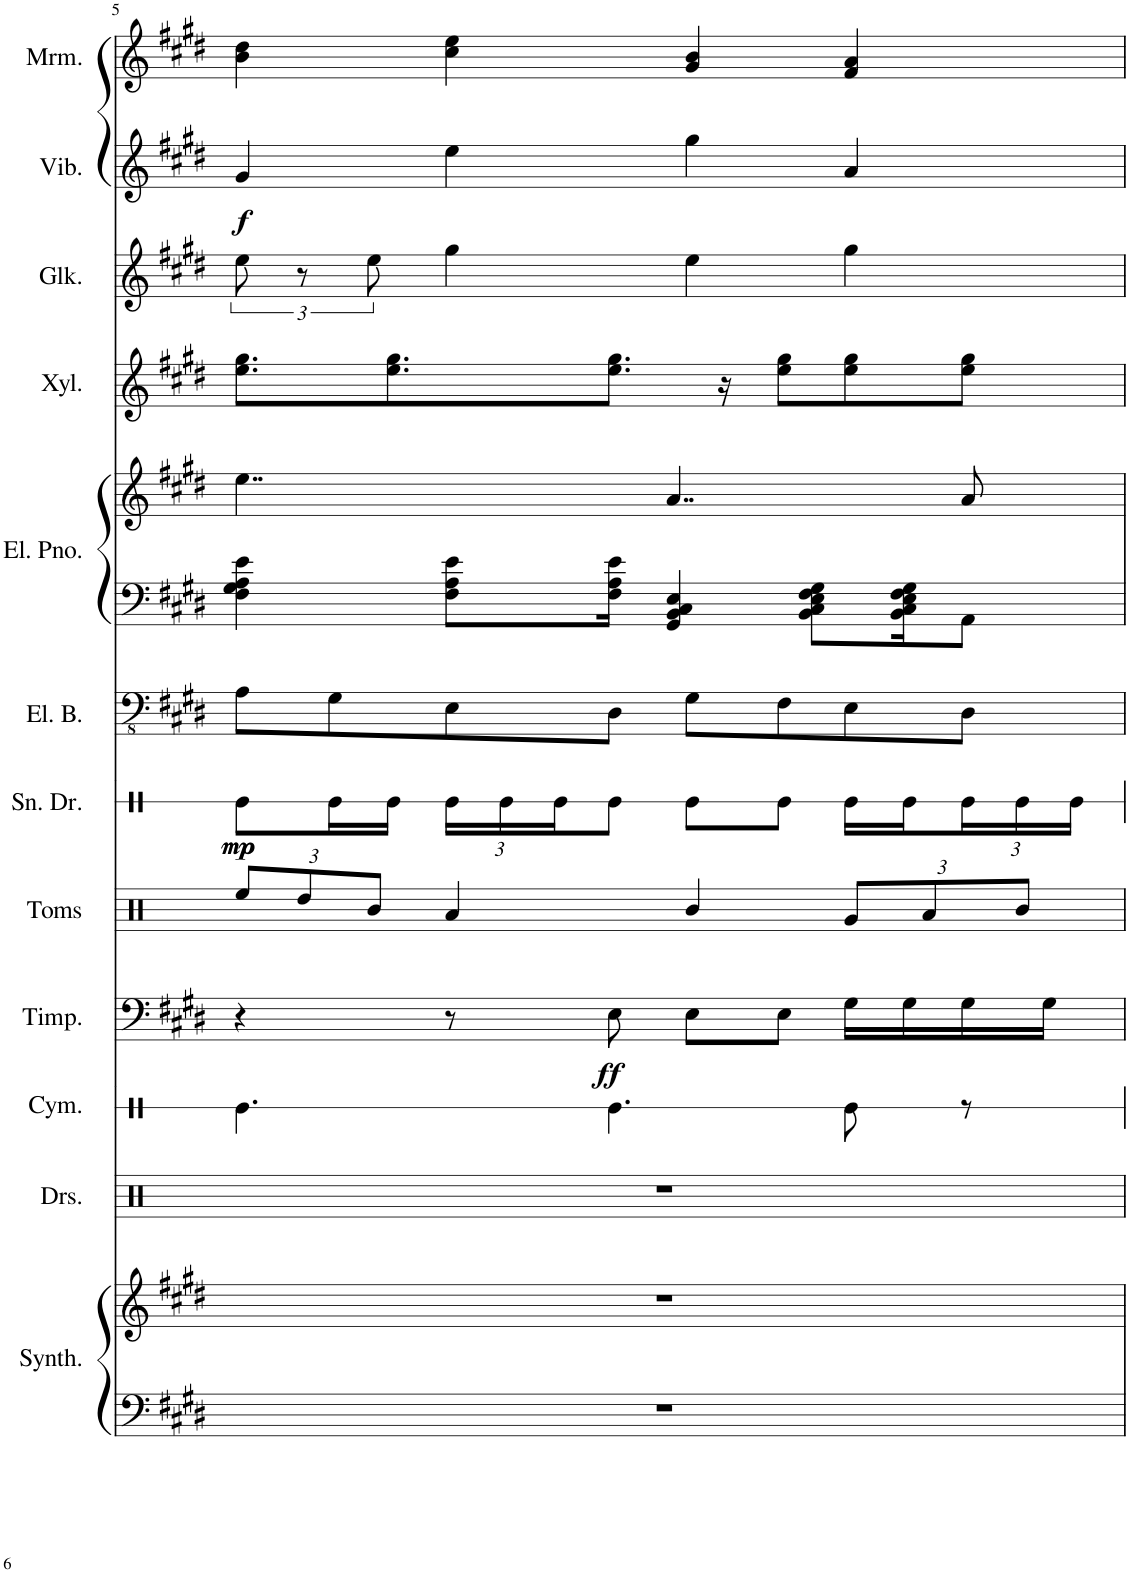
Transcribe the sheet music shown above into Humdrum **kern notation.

**kern	**kern	**kern	**kern	**kern	**dynam	**kern	**kern	**dynam	**kern	**kern	**kern	**kern	**kern	**kern	**dynam	**kern
*part12	*part12	*part11	*part10	*part9	*part9	*part8	*part7	*part7	*part6	*part5	*part5	*part4	*part3	*part2	*part2	*part1
*staff14	*staff13	*staff12	*staff11	*staff10	*staff10	*staff9	*staff8	*staff8	*staff7	*staff6	*staff5	*staff4	*staff3	*staff2	*staff2	*staff1
*I"Effect Synthesizer	*	*I"Drumset	*I"Cymbal	*I"Timpani	*	*I"Tom Toms	*I"Snare Drum	*	*I"Electric Bass	*I"Electric Piano	*	*I"Xylophone	*I"Glockenspiel	*I"Vibraphone	*	*I"Marimba
*I'Synth.	*	*I'Drs.	*I'Cym.	*I'Timp.	*	*I'Toms	*I'Sn. Dr.	*	*I'El. B.	*I'El. Pno.	*	*I'Xyl.	*I'Glk.	*I'Vib.	*	*I'Mrm.
!!LO:PB:g=z
*clefF4	*clefG2	*clefX	*clefX	*clefF4	*	*clefX	*clefX	*	*clefFv4	*clefF4	*clefG2	*clefG2	*clefG2	*clefG2	*	*clefG2
*	*	*	*	*	*	*	*	*	*	*	*	*Trd-7c-12	*Trd-14c-24	*	*	*
*k[f#c#g#d#]	*k[f#c#g#d#]	*k[]	*k[]	*k[f#c#g#d#]	*	*k[]	*k[]	*	*k[f#c#g#d#]	*k[f#c#g#d#]	*k[f#c#g#d#]	*k[f#c#g#d#]	*k[f#c#g#d#]	*k[f#c#g#d#]	*	*k[f#c#g#d#]
*	*	*	*	*	*	*Xbrackettup	*	*	*	*	*	*	*	*	*	*
=5	=5	=5	=5	=5	=5	=5	=5	=5	=5	=5	=5	=5	=5	=5	=5	=5
!	!	!	!	!	!	!	!	!LO:DY:b	!	!	!	!	!	!	!	!
!	!	!	!	!	!	!	!	!LO:DY:n=1:b	!	!	!	!	!	!	!LO:DY:b	!
1r	1r	1r	4.Re\	4r	.	12Ree/L	8Re\L	mp mp	8AA\L	4F#\ 4G#\ 4A\ 4e\	4..ee\	8.ee\ 8.gg#\L	12ee\	4g#/	f	4b\ 4dd#\
.	.	.	.	.	.	12Rdd/	.	.	.	.	.	.	12r	.	.	.
.	.	.	.	.	.	.	16Re\L	.	8GG#\	.	.	.	.	.	.	.
.	.	.	.	.	.	12R/J	.	.	.	.	.	.	12ee\	.	.	.
.	.	.	.	.	.	.	16Re\JJ	.	.	.	.	8.ee\ 8.gg#\	.	.	.	.
*	*	*	*	*	*	*	*Xbrackettup	*	*	*	*	*	*	*	*	*
.	.	.	.	8r	.	4Ra/	24Re\LL	.	8EE\	8F#\ 8A\ 8e\L	.	.	4gg#\	4ee\	.	4cc#\ 4ee\
.	.	.	.	.	.	.	24Re\	.	.	.	.	.	.	.	.	.
.	.	.	.	.	.	.	24Re\J	.	.	.	.	.	.	.	.	.
!	!	!	!	!	!LO:DY:b	!	!	!	!	!	!	!	!	!	!	!
.	.	.	4.Re\	8E\	ff	.	8Re\J	.	8DD#\J	16F#\ 16A\ 16e\Jk	.	8.ee\ 8.gg#\J	.	.	.	.
.	.	.	.	.	.	.	.	.	.	4GG#/ 4BB/ 4C#/ 4E/	4..a/	.	.	.	.	.
.	.	.	.	8E\L	.	4R/	8Re\L	.	8GG#\L	.	.	.	4ee\	4gg#\	.	4g#/ 4b/
.	.	.	.	.	.	.	.	.	.	.	.	16r	.	.	.	.
.	.	.	.	8E\J	.	.	8Re\J	.	8FF#\	.	.	8ee\ 8gg#\L	.	.	.	.
.	.	.	.	.	.	.	.	.	.	8BB\ 8C#\ 8E\ 8F#\ 8G#\L	.	.	.	.	.	.
.	.	.	8Re\	16G#\LL	.	12Rg/L	16Re\LL	.	8EE\	.	.	8ee\ 8gg#\	4gg#\	4a/	.	4f#/ 4a/
.	.	.	.	16G#\	.	.	16Re\	.	.	16BB\ 16C#\ 16E\ 16F#\ 16G#\K	.	.	.	.	.	.
.	.	.	.	.	.	12Ra/	.	.	.	.	.	.	.	.	.	.
.	.	.	8r	16G#\	.	.	24Re\	.	8DD#\J	8AA\J	8a/	8ee\ 8gg#\J	.	.	.	.
.	.	.	.	.	.	12R/J	24Re\	.	.	.	.	.	.	.	.	.
.	.	.	.	16G#\JJ	.	.	.	.	.	.	.	.	.	.	.	.
.	.	.	.	.	.	.	24Re\JJ	.	.	.	.	.	.	.	.	.
=	=	=	=	=	=	=	=	=	=	=	=	=	=	=	=	=
*-	*-	*-	*-	*-	*-	*-	*-	*-	*-	*-	*-	*-	*-	*-	*-	*-
